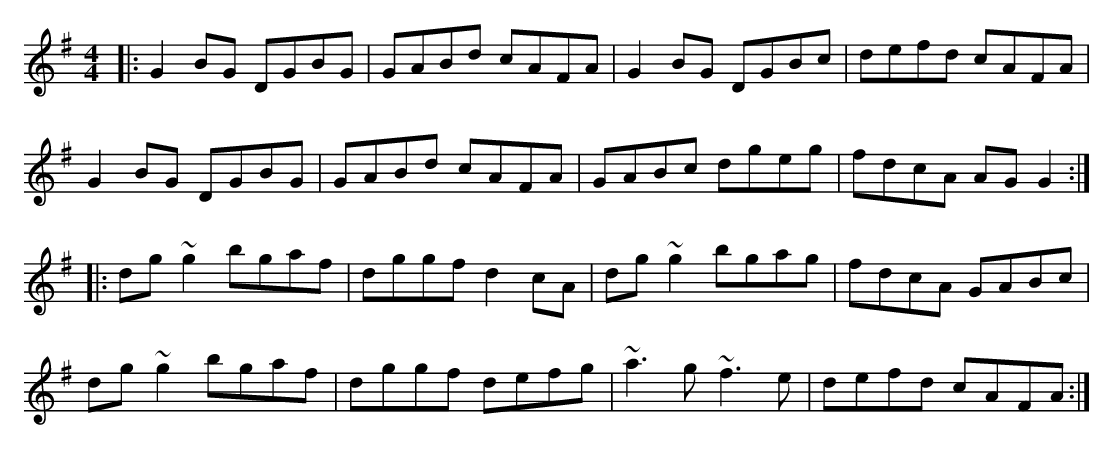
X:1
M:4/4
K:G
|:G2BG DGBG|GABd cAFA|G2BG DGBc|defd cAFA|
G2BG DGBG|GABd cAFA|GABc dgeg|fdcA AGG2:|
|:dg~g2 bgaf|dggf d2cA|dg~g2 bgag|fdcA GABc|
dg~g2 bgaf|dggf defg|~a3g ~f3e|defd cAFA:|
